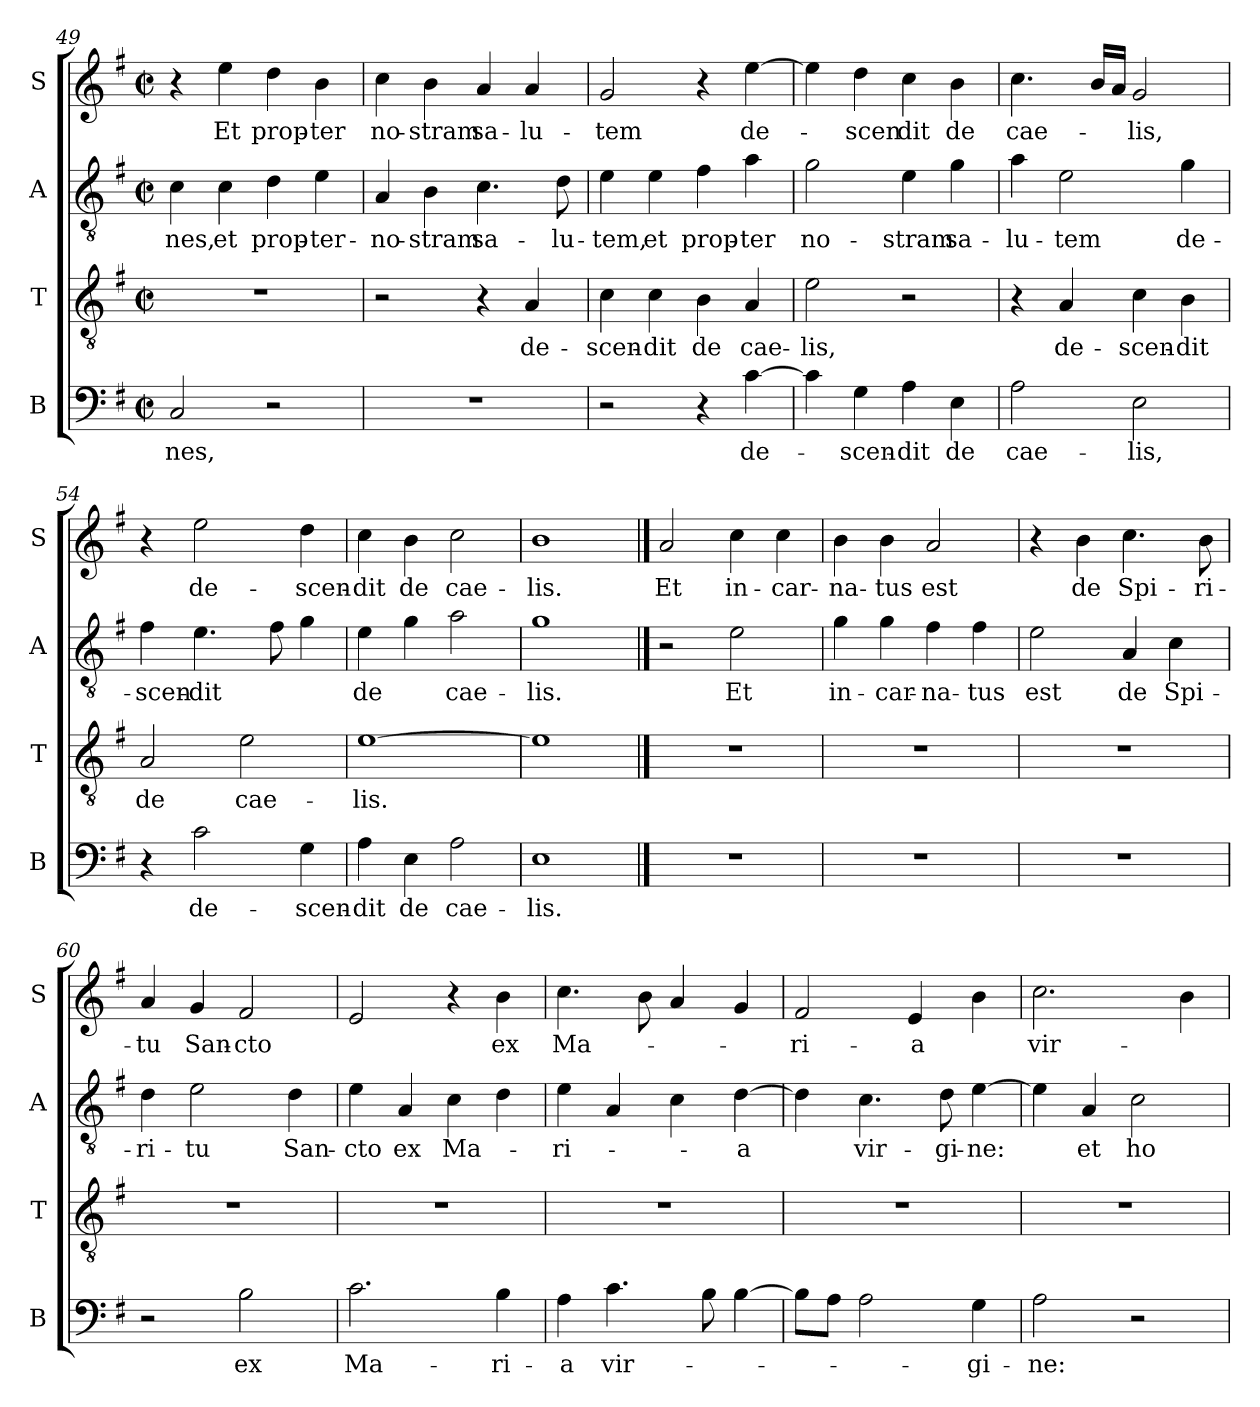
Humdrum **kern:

**kern	**text	**kern	**text	**kern	**text	**kern	**text
*part4	*part4	*part3	*part3	*part2	*part2	*part1	*part1
*staff4	*staff4	*staff3	*staff3	*staff2	*staff2	*staff1	*staff1
*I"B	*	*I"T	*	*I"A	*	*I"S	*
*I'B	*	*I'T	*	*I'A	*	*I'S	*
*clefF4	*	*clefGv2	*	*clefGv2	*	*clefG2	*
*k[f#]	*	*k[f#]	*	*k[f#]	*	*k[f#]	*
*M2/2	*	*M2/2	*	*M2/2	*	*M2/2	*
*met(c|)	*	*met(c|)	*	*met(c|)	*	*met(c|)	*
=49	=49	=49	=49	=49	=49	=49	=49
2C/	-nes,	1r	.	4c\	-nes,	4r	.
.	.	.	.	4c\	et	4ee\	Et
2r	.	.	.	4d\	prop-	4dd\	prop-
.	.	.	.	4e\	-ter-	4b\	-ter
=50	=50	=50	=50	=50	=50	=50	=50
1r	.	2r	.	4A/	-no-	4cc\	no-
.	.	.	.	4B\	-stram	4b\	-stram
.	.	4r	.	4.c\	sa-	4a/	sa-
.	.	4A/	de-	.	.	4a/	-lu-
.	.	.	.	8d\	-lu-	.	.
=51	=51	=51	=51	=51	=51	=51	=51
2r	.	4c\	-scen-	4e\	-tem,	2g/	-tem
.	.	4c\	-dit	4e\	et	.	.
4r	.	4B\	de	4f#\	prop-	4r	.
[4c\	de-	4A/	cae-	4a\	-ter	[4ee\	de-
=52	=52	=52	=52	=52	=52	=52	=52
4c\]	.	2e\	-lis,	2g\	no-	4ee\]	.
4G\	-scen-	.	.	.	.	4dd\	-scen
4A\	-dit	2r	.	4e\	-stram	4cc\	dit
4E\	de	.	.	4g\	sa-	4b\	de
=53	=53	=53	=53	=53	=53	=53	=53
2A\	cae-	4r	.	4a\	-lu-	4.cc\	cae-
.	.	4A/	de-	2e\	-tem	.	.
.	.	.	.	.	.	16b/LL	.
.	.	.	.	.	.	16a/JJ	.
2E\	-lis,	4c\	-scen-	.	.	2g/	-lis,
.	.	4B\	-dit	4g\	de-	.	.
=54	=54	=54	=54	=54	=54	=54	=54
4r	.	2A/	de	4f#\	-scen-	4r	.
2c\	de-	.	.	4.e\	-dit	2ee\	de-
.	.	2e\	cae-	.	.	.	.
.	.	.	.	8f#\	.	.	.
4G\	-scen-	.	.	4g\	.	4dd\	-scen-
=55	=55	=55	=55	=55	=55	=55	=55
*	*	*	*	*	*	*MM92	*
4A\	-dit	[1e	-lis.	4e\	de	4cc\	-dit
4E\	de	.	.	4g\	.	4b\	de
2A\	cae-	.	.	2a\	cae-	2cc\	cae-
=56	=56	=56	=56	=56	=56	=56	=56
1E	-lis.	1e]	.	1g	-lis.	1b	-lis.
==57	==57	==57	==57	==57	==57	==57	==57
*	*	*	*	*	*	*MM80	*
1r	.	1r	.	2r	.	2a/	Et
.	.	.	.	2e\	Et	4cc\	in-
.	.	.	.	.	.	4cc\	-car-
=58	=58	=58	=58	=58	=58	=58	=58
1r	.	1r	.	4g\	in-	4b\	-na-
.	.	.	.	4g\	-car-	4b\	-tus
.	.	.	.	4f#\	-na-	2a/	est
.	.	.	.	4f#\	-tus	.	.
=59	=59	=59	=59	=59	=59	=59	=59
1r	.	1r	.	2e\	est	4r	.
.	.	.	.	.	.	4b\	de
.	.	.	.	4A/	de	4.cc\	Spi-
.	.	.	.	4c\	Spi-	.	.
.	.	.	.	.	.	8b\	-ri-
=60	=60	=60	=60	=60	=60	=60	=60
2r	.	1r	.	4d\	-ri-	4a/	-tu
.	.	.	.	2e\	-tu	4g/	San-
2B\	ex	.	.	.	.	2f#/	-cto
.	.	.	.	4d\	San-	.	.
=61	=61	=61	=61	=61	=61	=61	=61
2.c\	Ma-	1r	.	4e\	-cto	2e/	.
.	.	.	.	4A/	ex	.	.
.	.	.	.	4c\	Ma-	4r	.
4B\	-ri-	.	.	4d\	.	4b\	ex
=62	=62	=62	=62	=62	=62	=62	=62
4A\	-a	1r	.	4e\	-ri-	4.cc\	Ma-
4.c\	vir-	.	.	4A/	.	.	.
.	.	.	.	.	.	8b\	.
.	.	.	.	4c\	.	4a/	.
8B\	.	.	.	.	.	.	.
[4B\	.	.	.	[4d\	-a	4g/	.
=63	=63	=63	=63	=63	=63	=63	=63
8B\L]	.	1r	.	4d\]	.	2f#/	ri-
8A\J	.	.	.	.	.	.	.
2A\	.	.	.	4.c\	vir-	.	.
.	.	.	.	.	.	4e/	-a
.	.	.	.	8d\	-gi-	.	.
4G\	-gi-	.	.	[4e\	-ne:	4b\	.
=64	=64	=64	=64	=64	=64	=64	=64
2A\	-ne:	1r	.	4e\]	.	2.cc\	vir-
.	.	.	.	4A/	et	.	.
2r	.	.	.	2c\	ho-	.	.
.	.	.	.	.	.	4b\	.
=	=	=	=	=	=	=	=
*-	*-	*-	*-	*-	*-	*-	*-
